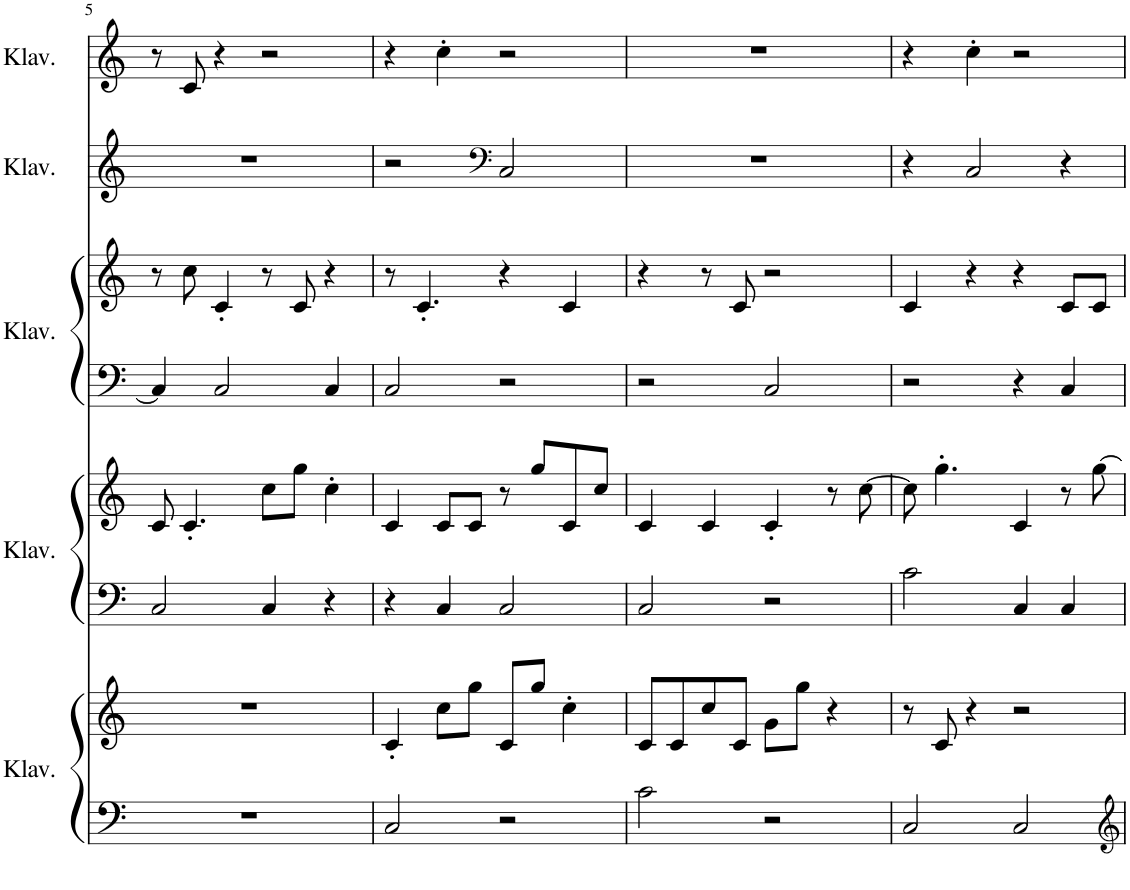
**kern	**kern	**kern	**kern	**kern	**kern	**kern	**kern
*part5	*part5	*part4	*part4	*part3	*part3	*part2	*part1
*staff8	*staff7	*staff6	*staff5	*staff4	*staff3	*staff2	*staff1
*I"Klavier	*	*I"Klavier	*	*I"Klavier	*	*I"Klavier	*I"Klavier
*I'Klav.	*	*I'Klav.	*	*I'Klav.	*	*I'Klav.	*I'Klav.
!!LO:PB:g=z
*clefF4	*clefG2	*clefF4	*clefG2	*clefF4	*clefG2	*clefF4	*clefG2
*k[]	*k[]	*k[]	*k[]	*k[]	*k[]	*k[]	*k[]
*M4/4	*M4/4	*M4/4	*M4/4	*M4/4	*M4/4	*M4/4	*M4/4
=5	=5	=5	=5	=5	=5	=5	=5
1r	1r	2C/	8c/	4C/]	8r	1r	8r
.	.	.	4.c'/	.	8cc\	.	8c/
.	.	.	.	2C/	4c'/	.	4r
.	.	4C/	8cc\L	.	8r	.	2r
.	.	.	8gg\J	.	8c/	.	.
.	.	4r	4cc'\	4C/	4r	.	.
=6	=6	=6	=6	=6	=6	=6	=6
2C/	4c'/	4r	4c/	2C/	8r	2r	4r
.	.	.	.	.	4.c'/	.	.
.	8cc\L	4C/	8c/L	.	.	.	4cc'\
.	8gg\J	.	8c/J	.	.	.	.
*	*	*	*	*	*	*clefF4	*
2r	8c/L	2C/	8r	2r	4r	2C/	2r
.	8gg/J	.	8gg/L	.	.	.	.
.	4cc'\	.	8c/	.	4c/	.	.
.	.	.	8cc/J	.	.	.	.
=7	=7	=7	=7	=7	=7	=7	=7
2c\	8c/L	2C/	4c/	2r	4r	1r	1r
.	8c/	.	.	.	.	.	.
.	8cc/	.	4c/	.	8r	.	.
.	8c/J	.	.	.	8c/	.	.
2r	8g\L	2r	4c'/	2C/	2r	.	.
.	8gg\J	.	.	.	.	.	.
.	4r	.	8r	.	.	.	.
.	.	.	[8cc\	.	.	.	.
=8	=8	=8	=8	=8	=8	=8	=8
2C/	8r	2c\	8cc\]	2r	4c/	4r	4r
.	8c/	.	4.gg'\	.	.	.	.
.	4r	.	.	.	4r	2C/	4cc'\
2C/	2r	4C/	4c/	4r	4r	.	2r
.	.	4C/	8r	4C/	8c/L	4r	.
.	.	.	[8gg\	.	8c/J	.	.
=	=	=	=	=	=	=	=
*-	*-	*-	*-	*-	*-	*-	*-
